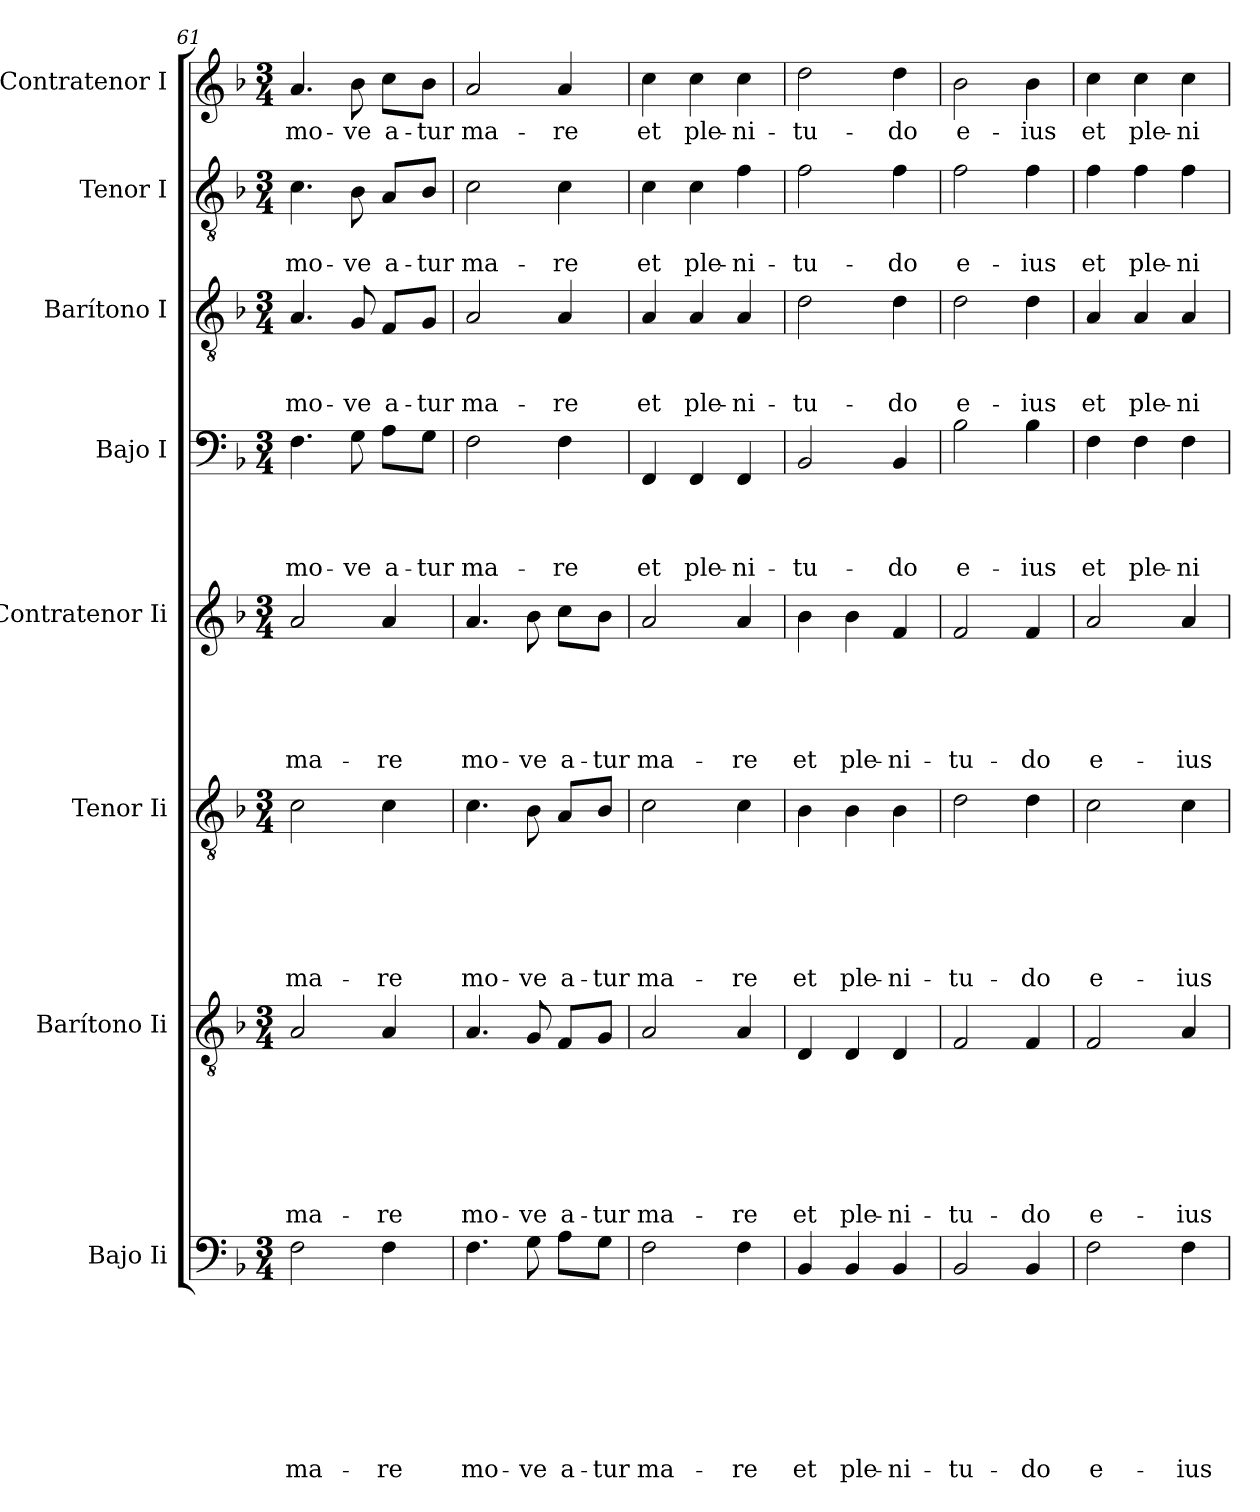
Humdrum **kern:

**kern	**text	**text	**text	**text	**text	**text	**text	**text	**kern	**text	**text	**text	**text	**text	**text	**text	**kern	**text	**text	**text	**text	**text	**text	**kern	**text	**text	**text	**text	**text	**kern	**text	**text	**text	**text	**kern	**text	**text	**text	**kern	**text	**text	**kern	**text
*part8	*part8	*part8	*part8	*part8	*part8	*part8	*part8	*part8	*part7	*part7	*part7	*part7	*part7	*part7	*part7	*part7	*part6	*part6	*part6	*part6	*part6	*part6	*part6	*part5	*part5	*part5	*part5	*part5	*part5	*part4	*part4	*part4	*part4	*part4	*part3	*part3	*part3	*part3	*part2	*part2	*part2	*part1	*part1
*staff8	*staff8	*staff8	*staff8	*staff8	*staff8	*staff8	*staff8	*staff8	*staff7	*staff7	*staff7	*staff7	*staff7	*staff7	*staff7	*staff7	*staff6	*staff6	*staff6	*staff6	*staff6	*staff6	*staff6	*staff5	*staff5	*staff5	*staff5	*staff5	*staff5	*staff4	*staff4	*staff4	*staff4	*staff4	*staff3	*staff3	*staff3	*staff3	*staff2	*staff2	*staff2	*staff1	*staff1
*I"Bajo Ii	*	*	*	*	*	*	*	*	*I"Barítono Ii	*	*	*	*	*	*	*	*I"Tenor Ii	*	*	*	*	*	*	*I"Contratenor Ii	*	*	*	*	*	*I"Bajo I	*	*	*	*	*I"Barítono I	*	*	*	*I"Tenor I	*	*	*I"Contratenor I	*
*I'B Ii	*	*	*	*	*	*	*	*	*I'Bar Ii	*	*	*	*	*	*	*	*I'T Ii	*	*	*	*	*	*	*I'Ct Ii	*	*	*	*	*	*I'B I	*	*	*	*	*I'Bar I	*	*	*	*I'T I	*	*	*I'Ct I	*
*clefF4	*	*	*	*	*	*	*	*	*clefGv2	*	*	*	*	*	*	*	*clefGv2	*	*	*	*	*	*	*clefG2	*	*	*	*	*	*clefF4	*	*	*	*	*clefGv2	*	*	*	*clefGv2	*	*	*clefG2	*
*k[b-]	*	*	*	*	*	*	*	*	*k[b-]	*	*	*	*	*	*	*	*k[b-]	*	*	*	*	*	*	*k[b-]	*	*	*	*	*	*k[b-]	*	*	*	*	*k[b-]	*	*	*	*k[b-]	*	*	*k[b-]	*
*F:	*	*	*	*	*	*	*	*	*F:	*	*	*	*	*	*	*	*F:	*	*	*	*	*	*	*F:	*	*	*	*	*	*F:	*	*	*	*	*F:	*	*	*	*F:	*	*	*F:	*
*M3/4	*	*	*	*	*	*	*	*	*M3/4	*	*	*	*	*	*	*	*M3/4	*	*	*	*	*	*	*M3/4	*	*	*	*	*	*M3/4	*	*	*	*	*M3/4	*	*	*	*M3/4	*	*	*M3/4	*
=61	=61	=61	=61	=61	=61	=61	=61	=61	=61	=61	=61	=61	=61	=61	=61	=61	=61	=61	=61	=61	=61	=61	=61	=61	=61	=61	=61	=61	=61	=61	=61	=61	=61	=61	=61	=61	=61	=61	=61	=61	=61	=61	=61
!	!	!	!	!	!	!	!	!LO:LY:b	!	!	!	!	!	!	!	!LO:LY:b	!	!	!	!	!	!	!LO:LY:b	!	!	!	!	!	!LO:LY:b	!	!	!	!	!LO:LY:b	!	!	!	!LO:LY:b	!	!	!LO:LY:b	!	!LO:LY:b
2F\	.	.	.	.	.	.	.	ma-	2A/	.	.	.	.	.	.	ma-	2c\	.	.	.	.	.	ma-	2a/	.	.	.	.	ma-	4.F\	.	.	.	mo-	4.A/	.	.	mo-	4.c\	.	mo-	4.a/	mo-
!	!	!	!	!	!	!	!	!	!	!	!	!	!	!	!	!	!	!	!	!	!	!	!	!	!	!	!	!	!	!	!	!	!	!LO:LY:b	!	!	!	!LO:LY:b	!	!	!LO:LY:b	!	!LO:LY:b
.	.	.	.	.	.	.	.	.	.	.	.	.	.	.	.	.	.	.	.	.	.	.	.	.	.	.	.	.	.	8G\	.	.	.	-ve	8G/	.	.	-ve	8B-\	.	-ve	8b-\	-ve
!	!	!	!	!	!	!	!	!LO:LY:b	!	!	!	!	!	!	!	!LO:LY:b	!	!	!	!	!	!	!LO:LY:b	!	!	!	!	!	!LO:LY:b	!	!	!	!	!LO:LY:b	!	!	!	!LO:LY:b	!	!	!LO:LY:b	!	!LO:LY:b
4F\	.	.	.	.	.	.	.	-re	4A/	.	.	.	.	.	.	-re	4c\	.	.	.	.	.	-re	4a/	.	.	.	.	-re	8A\L	.	.	.	a-	8F/L	.	.	a-	8A/L	.	a-	8cc\L	a-
!	!	!	!	!	!	!	!	!	!	!	!	!	!	!	!	!	!	!	!	!	!	!	!	!	!	!	!	!	!	!	!	!	!	!LO:LY:b	!	!	!	!LO:LY:b	!	!	!LO:LY:b	!	!LO:LY:b
.	.	.	.	.	.	.	.	.	.	.	.	.	.	.	.	.	.	.	.	.	.	.	.	.	.	.	.	.	.	8G\J	.	.	.	-tur	8G/J	.	.	-tur	8B-/J	.	-tur	8b-\J	-tur
=62	=62	=62	=62	=62	=62	=62	=62	=62	=62	=62	=62	=62	=62	=62	=62	=62	=62	=62	=62	=62	=62	=62	=62	=62	=62	=62	=62	=62	=62	=62	=62	=62	=62	=62	=62	=62	=62	=62	=62	=62	=62	=62	=62
!	!	!	!	!	!	!	!	!LO:LY:b	!	!	!	!	!	!	!	!LO:LY:b	!	!	!	!	!	!	!LO:LY:b	!	!	!	!	!	!LO:LY:b	!	!	!	!	!LO:LY:b	!	!	!	!LO:LY:b	!	!	!LO:LY:b	!	!LO:LY:b
4.F\	.	.	.	.	.	.	.	mo-	4.A/	.	.	.	.	.	.	mo-	4.c\	.	.	.	.	.	mo-	4.a/	.	.	.	.	mo-	2F\	.	.	.	ma-	2A/	.	.	ma-	2c\	.	ma-	2a/	ma-
!	!	!	!	!	!	!	!	!LO:LY:b	!	!	!	!	!	!	!	!LO:LY:b	!	!	!	!	!	!	!LO:LY:b	!	!	!	!	!	!LO:LY:b	!	!	!	!	!	!	!	!	!	!	!	!	!	!
8G\	.	.	.	.	.	.	.	-ve	8G/	.	.	.	.	.	.	-ve	8B-\	.	.	.	.	.	-ve	8b-\	.	.	.	.	-ve	.	.	.	.	.	.	.	.	.	.	.	.	.	.
!	!	!	!	!	!	!	!	!LO:LY:b	!	!	!	!	!	!	!	!LO:LY:b	!	!	!	!	!	!	!LO:LY:b	!	!	!	!	!	!LO:LY:b	!	!	!	!	!LO:LY:b	!	!	!	!LO:LY:b	!	!	!LO:LY:b	!	!LO:LY:b
8A\L	.	.	.	.	.	.	.	a-	8F/L	.	.	.	.	.	.	a-	8A/L	.	.	.	.	.	a-	8cc\L	.	.	.	.	a-	4F\	.	.	.	-re	4A/	.	.	-re	4c\	.	-re	4a/	-re
!	!	!	!	!	!	!	!	!LO:LY:b	!	!	!	!	!	!	!	!LO:LY:b	!	!	!	!	!	!	!LO:LY:b	!	!	!	!	!	!LO:LY:b	!	!	!	!	!	!	!	!	!	!	!	!	!	!
8G\J	.	.	.	.	.	.	.	-tur	8G/J	.	.	.	.	.	.	-tur	8B-/J	.	.	.	.	.	-tur	8b-\J	.	.	.	.	-tur	.	.	.	.	.	.	.	.	.	.	.	.	.	.
!!LO:PB:g=z
=63	=63	=63	=63	=63	=63	=63	=63	=63	=63	=63	=63	=63	=63	=63	=63	=63	=63	=63	=63	=63	=63	=63	=63	=63	=63	=63	=63	=63	=63	=63	=63	=63	=63	=63	=63	=63	=63	=63	=63	=63	=63	=63	=63
!	!	!	!	!	!	!	!	!LO:LY:b	!	!	!	!	!	!	!	!LO:LY:b	!	!	!	!	!	!	!LO:LY:b	!	!	!	!	!	!LO:LY:b	!	!	!	!	!LO:LY:b	!	!	!	!LO:LY:b	!	!	!LO:LY:b	!	!LO:LY:b
2F\	.	.	.	.	.	.	.	ma-	2A/	.	.	.	.	.	.	ma-	2c\	.	.	.	.	.	ma-	2a/	.	.	.	.	ma-	4FF/	.	.	.	et	4A/	.	.	et	4c\	.	et	4cc\	et
!	!	!	!	!	!	!	!	!	!	!	!	!	!	!	!	!	!	!	!	!	!	!	!	!	!	!	!	!	!	!	!	!	!	!LO:LY:b	!	!	!	!LO:LY:b	!	!	!LO:LY:b	!	!LO:LY:b
.	.	.	.	.	.	.	.	.	.	.	.	.	.	.	.	.	.	.	.	.	.	.	.	.	.	.	.	.	.	4FF/	.	.	.	ple-	4A/	.	.	ple-	4c\	.	ple-	4cc\	ple-
!	!	!	!	!	!	!	!	!LO:LY:b	!	!	!	!	!	!	!	!LO:LY:b	!	!	!	!	!	!	!LO:LY:b	!	!	!	!	!	!LO:LY:b	!	!	!	!	!LO:LY:b	!	!	!	!LO:LY:b	!	!	!LO:LY:b	!	!LO:LY:b
4F\	.	.	.	.	.	.	.	-re	4A/	.	.	.	.	.	.	-re	4c\	.	.	.	.	.	-re	4a/	.	.	.	.	-re	4FF/	.	.	.	-ni-	4A/	.	.	-ni-	4f\	.	-ni-	4cc\	-ni-
=64	=64	=64	=64	=64	=64	=64	=64	=64	=64	=64	=64	=64	=64	=64	=64	=64	=64	=64	=64	=64	=64	=64	=64	=64	=64	=64	=64	=64	=64	=64	=64	=64	=64	=64	=64	=64	=64	=64	=64	=64	=64	=64	=64
!	!	!	!	!	!	!	!	!LO:LY:b	!	!	!	!	!	!	!	!LO:LY:b	!	!	!	!	!	!	!LO:LY:b	!	!	!	!	!	!LO:LY:b	!	!	!	!	!LO:LY:b	!	!	!	!LO:LY:b	!	!	!LO:LY:b	!	!LO:LY:b
4BB-/	.	.	.	.	.	.	.	et	4D/	.	.	.	.	.	.	et	4B-\	.	.	.	.	.	et	4b-\	.	.	.	.	et	2BB-/	.	.	.	-tu-	2d\	.	.	-tu-	2f\	.	-tu-	2dd\	-tu-
!	!	!	!	!	!	!	!	!LO:LY:b	!	!	!	!	!	!	!	!LO:LY:b	!	!	!	!	!	!	!LO:LY:b	!	!	!	!	!	!LO:LY:b	!	!	!	!	!	!	!	!	!	!	!	!	!	!
4BB-/	.	.	.	.	.	.	.	ple-	4D/	.	.	.	.	.	.	ple-	4B-\	.	.	.	.	.	ple-	4b-\	.	.	.	.	ple-	.	.	.	.	.	.	.	.	.	.	.	.	.	.
!	!	!	!	!	!	!	!	!LO:LY:b	!	!	!	!	!	!	!	!LO:LY:b	!	!	!	!	!	!	!LO:LY:b	!	!	!	!	!	!LO:LY:b	!	!	!	!	!LO:LY:b	!	!	!	!LO:LY:b	!	!	!LO:LY:b	!	!LO:LY:b
4BB-/	.	.	.	.	.	.	.	-ni-	4D/	.	.	.	.	.	.	-ni-	4B-\	.	.	.	.	.	-ni-	4f/	.	.	.	.	-ni-	4BB-/	.	.	.	-do	4d\	.	.	-do	4f\	.	-do	4dd\	-do
=65	=65	=65	=65	=65	=65	=65	=65	=65	=65	=65	=65	=65	=65	=65	=65	=65	=65	=65	=65	=65	=65	=65	=65	=65	=65	=65	=65	=65	=65	=65	=65	=65	=65	=65	=65	=65	=65	=65	=65	=65	=65	=65	=65
!	!	!	!	!	!	!	!	!LO:LY:b	!	!	!	!	!	!	!	!LO:LY:b	!	!	!	!	!	!	!LO:LY:b	!	!	!	!	!	!LO:LY:b	!	!	!	!	!LO:LY:b	!	!	!	!LO:LY:b	!	!	!LO:LY:b	!	!LO:LY:b
2BB-/	.	.	.	.	.	.	.	-tu-	2F/	.	.	.	.	.	.	-tu-	2d\	.	.	.	.	.	-tu-	2f/	.	.	.	.	-tu-	2B-\	.	.	.	e-	2d\	.	.	e-	2f\	.	e-	2b-\	e-
!	!	!	!	!	!	!	!	!LO:LY:b	!	!	!	!	!	!	!	!LO:LY:b	!	!	!	!	!	!	!LO:LY:b	!	!	!	!	!	!LO:LY:b	!	!	!	!	!LO:LY:b	!	!	!	!LO:LY:b	!	!	!LO:LY:b	!	!LO:LY:b
4BB-/	.	.	.	.	.	.	.	-do	4F/	.	.	.	.	.	.	-do	4d\	.	.	.	.	.	-do	4f/	.	.	.	.	-do	4B-\	.	.	.	-ius	4d\	.	.	-ius	4f\	.	-ius	4b-\	-ius
=66	=66	=66	=66	=66	=66	=66	=66	=66	=66	=66	=66	=66	=66	=66	=66	=66	=66	=66	=66	=66	=66	=66	=66	=66	=66	=66	=66	=66	=66	=66	=66	=66	=66	=66	=66	=66	=66	=66	=66	=66	=66	=66	=66
!	!	!	!	!	!	!	!	!LO:LY:b	!	!	!	!	!	!	!	!LO:LY:b	!	!	!	!	!	!	!LO:LY:b	!	!	!	!	!	!LO:LY:b	!	!	!	!	!LO:LY:b	!	!	!	!LO:LY:b	!	!	!LO:LY:b	!	!LO:LY:b
2F\	.	.	.	.	.	.	.	e-	2F/	.	.	.	.	.	.	e-	2c\	.	.	.	.	.	e-	2a/	.	.	.	.	e-	4F\	.	.	.	et	4A/	.	.	et	4f\	.	et	4cc\	et
!	!	!	!	!	!	!	!	!	!	!	!	!	!	!	!	!	!	!	!	!	!	!	!	!	!	!	!	!	!	!	!	!	!	!LO:LY:b	!	!	!	!LO:LY:b	!	!	!LO:LY:b	!	!LO:LY:b
.	.	.	.	.	.	.	.	.	.	.	.	.	.	.	.	.	.	.	.	.	.	.	.	.	.	.	.	.	.	4F\	.	.	.	ple-	4A/	.	.	ple-	4f\	.	ple-	4cc\	ple-
!	!	!	!	!	!	!	!	!LO:LY:b	!	!	!	!	!	!	!	!LO:LY:b	!	!	!	!	!	!	!LO:LY:b	!	!	!	!	!	!LO:LY:b	!	!	!	!	!LO:LY:b	!	!	!	!LO:LY:b	!	!	!LO:LY:b	!	!LO:LY:b
4F\	.	.	.	.	.	.	.	-ius	4A/	.	.	.	.	.	.	-ius	4c\	.	.	.	.	.	-ius	4a/	.	.	.	.	-ius	4F\	.	.	.	-ni-	4A/	.	.	-ni-	4f\	.	-ni-	4cc\	-ni-
=	=	=	=	=	=	=	=	=	=	=	=	=	=	=	=	=	=	=	=	=	=	=	=	=	=	=	=	=	=	=	=	=	=	=	=	=	=	=	=	=	=	=	=
*-	*-	*-	*-	*-	*-	*-	*-	*-	*-	*-	*-	*-	*-	*-	*-	*-	*-	*-	*-	*-	*-	*-	*-	*-	*-	*-	*-	*-	*-	*-	*-	*-	*-	*-	*-	*-	*-	*-	*-	*-	*-	*-	*-
